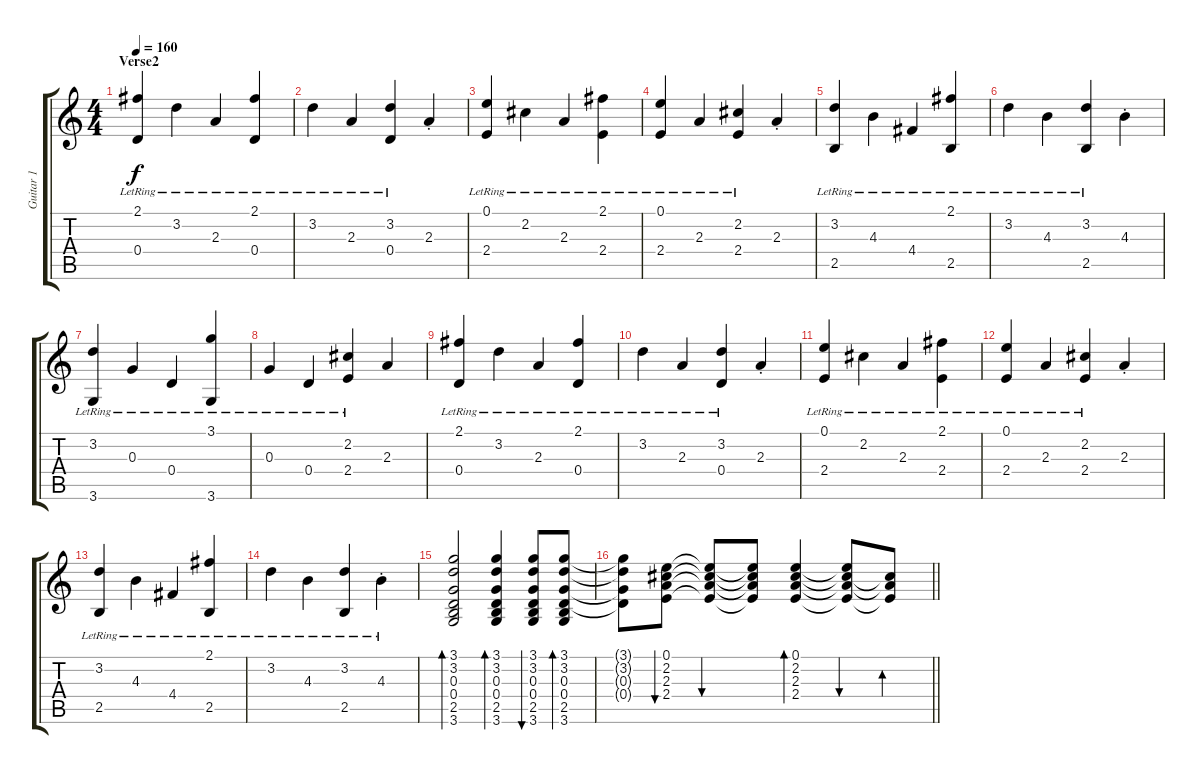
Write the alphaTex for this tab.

\track ("Guitar 1" "Guitar 1") {instrument acousticguitarsteel}
\staff {score tabs}
\tuning (E4 B3 G3 D3 A2 E2) {hide}
\ts (4 4)
\section ("" "Verse2")
\tempo 160
\clef g2
\ks c
(2.1{lr} 0.4{lr}).4{dy f} 3.2{lr}.4 2.3{lr}.4 (2.1{lr} 0.4{lr}).4 |
3.2{lr}.4 2.3{lr}.4 (3.2{lr} 0.4{lr}).4 2.3{st}.4 |
(0.1{lr} 2.4{lr}).4 2.2{lr}.4 2.3{lr}.4 (2.1{lr} 2.4{lr}).4 |
(0.1{lr} 2.4{lr}).4 2.3{lr}.4 (2.2{lr} 2.4{lr}).4 2.3{st}.4 |
(3.2{lr} 2.5{lr}).4 4.3{lr}.4 4.4{lr}.4 (2.1 2.5{lr}).4 |
3.2{lr}.4 4.3{lr}.4 (3.2{lr} 2.5{lr}).4 4.3{st}.4 |
(3.2{lr} 3.6{lr}).4 0.3{lr}.4 0.4{lr}.4 (3.1 3.6{lr}).4 |
0.3{lr}.4 0.4{lr}.4 (2.2{lr} 2.4{lr}).4 2.3.4 |
(2.1{lr} 0.4{lr}).4 3.2{lr}.4 2.3{lr}.4 (2.1{lr} 0.4{lr}).4 |
3.2{lr}.4 2.3{lr}.4 (3.2{lr} 0.4{lr}).4 2.3{st}.4 |
(0.1{lr} 2.4{lr}).4 2.2{lr}.4 2.3{lr}.4 (2.1{lr} 2.4{lr}).4 |
(0.1{lr} 2.4{lr}).4 2.3{lr}.4 (2.2{lr} 2.4{lr}).4 2.3{st}.4 |
(3.2{lr} 2.5{lr}).4 4.3{lr}.4 4.4{lr}.4 (2.1 2.5{lr}).4 |
3.2{lr}.4 4.3{lr}.4 (3.2{lr} 2.5{lr}).4 4.3{st lr}.4 |
(3.1 3.2 0.3 0.4 2.5 3.6).2{bd 60} (3.1 3.2 0.3 0.4 2.5 3.6).4{bd 60} (3.1 3.2 0.3 0.4 2.5 3.6).8{bu 60} (3.1 3.2 0.3 0.4 2.5 3.6).8{bd 60} |
\barLineRight lightlight
(3.1{t} 3.2{t} 0.3{t} 0.4{t}).8 (0.1 2.2 2.3 2.4).8{bu 60} (0.1{t} 2.2{t} 2.3{t} 2.4{t}).8{bu 60} (0.1{t} 2.2{t} 2.3{t} 2.4{t}).8 (0.1 2.2 2.3 2.4).4{bd 60} (0.1{t} 2.2{t} 2.3{t} 2.4{t}).8{bu 60} (2.2{t} 2.3{t} 2.4{t}).8{bd 60}
